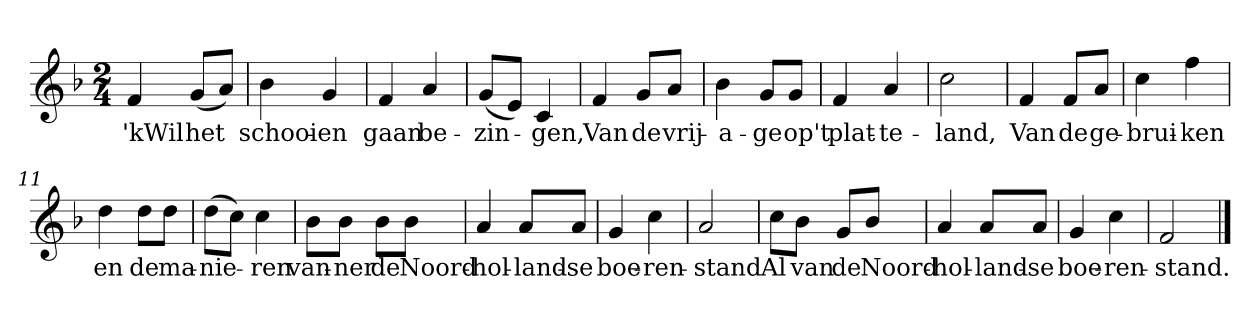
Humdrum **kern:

**kern	**text
*part1	*part1
*staff1	*staff1
*clefG2	*
*k[b-]	*
*F:	*
*M2/4	*
*MM120	*
=1	=1
4f	'kWil
(8g/L	het
8a/J)	.
=2	=2
4b-	schooi-
4g	-en
=3	=3
4f	gaan
4a	be-
=4	=4
(8g/L	-zin-
8e/J)	.
4c	-gen,
=5	=5
4f	Van
8g/L	de
8a/J	vrij-
=6	=6
4b-	-a-
8g/L	-ge
8g/J	op't
=7	=7
4f	plat-
4a	-te-
=8	=8
2cc	-land,
=9	=9
4f	Van
8f/L	de
8a/J	ge-
=10	=10
4cc	-brui-
4ff	-ken
=11	=11
4dd	en
8dd\L	de
8dd\J	ma-
=12	=12
(8dd\L	-nie-
8cc\J)	.
4cc	-ren
=13	=13
8b-\L	van-
8b-\J	-ner
8b-\L	de
8b-\J	Noord-
=14	=14
4a	-hol-
8a/L	-land-
8a/J	-se
=15	=15
4g	boe-
4cc	-ren-
=16	=16
2a	-stand
=17	=17
8cc\L	Al
8b-\J	van
8g/L	de
8b-/J	Noord-
=18	=18
4a	-hol-
8a/L	-land-
8a/J	-se
=19	=19
4g	boe-
4cc	-ren-
=20	=20
2f	-stand.
==	==
*-	*-
